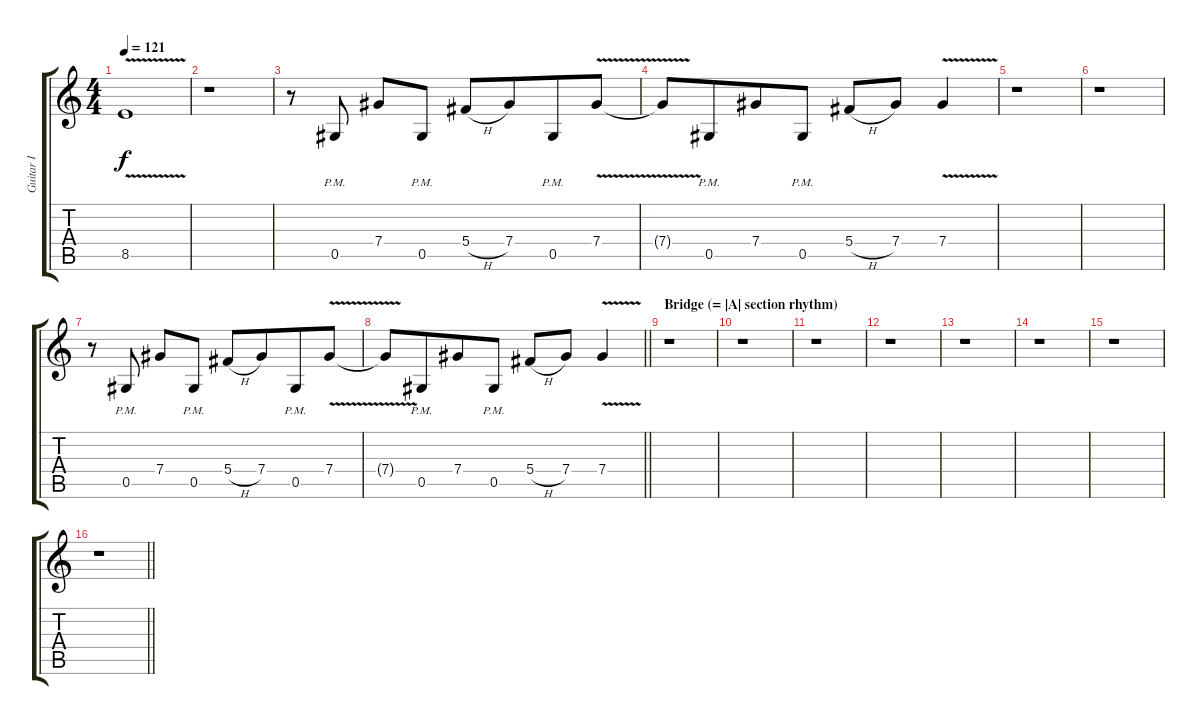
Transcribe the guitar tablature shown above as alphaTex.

\track ("Guitar I" "Guitar I") {instrument distortionguitar}
\staff {score tabs}
\tuning (Eb4 Bb3 Gb3 Db3 Ab2 Eb2) {hide}
\ts (4 4)
\tempo 121
\clef g2
\ks aminor
8.5{v}.1{dy f} |
r.1 |
r.8 0.5{pm}.8 7.4.8 0.5{pm}.8 5.4{h}.8 7.4.8{beam merge} 0.5{pm}.8 7.4{v}.8 |
7.4{t}.8 0.5{pm}.8{beam merge} 7.4.8 0.5{pm}.8 5.4{h}.8 7.4.8 7.4{v}.4 |
r.1 |
r.1 |
r.8 0.5{pm}.8 7.4.8 0.5{pm}.8 5.4{h}.8 7.4.8{beam merge} 0.5{pm}.8 7.4{v}.8 |
\barLineRight lightlight
7.4{t}.8 0.5{pm}.8{beam merge} 7.4.8 0.5{pm}.8 5.4{h}.8 7.4.8 7.4{v}.4 |
\section ("" "Bridge (= |A| section rhythm)")
r.1 |
r.1 |
r.1 |
r.1 |
r.1 |
r.1 |
r.1 |
\barLineRight lightlight
r.1
